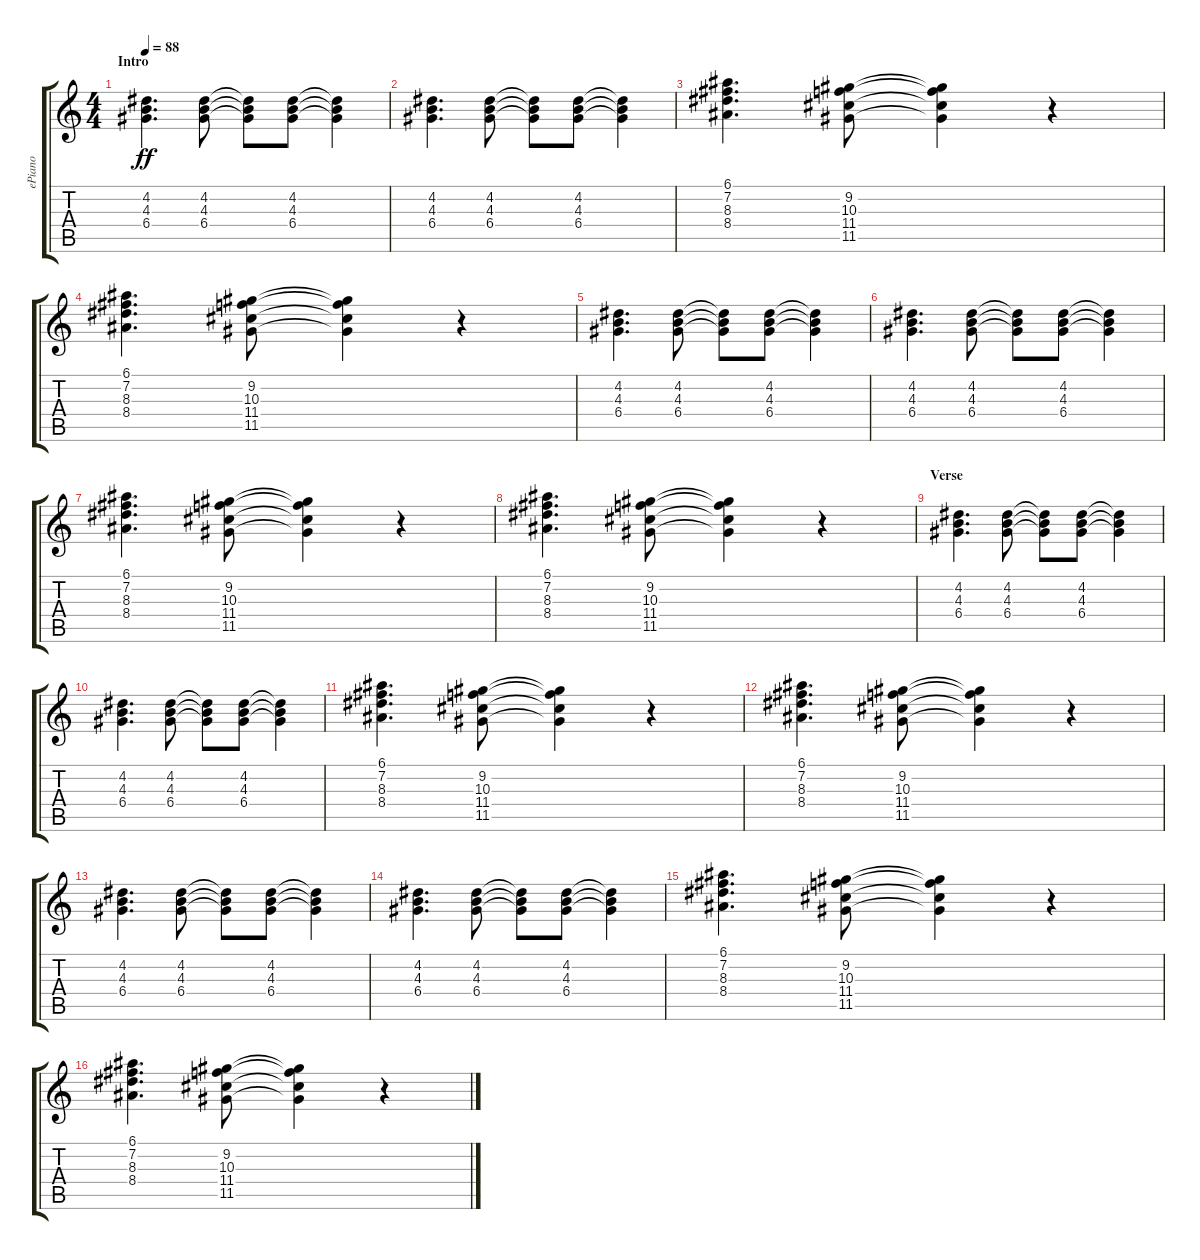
\track ("ePiano" "ePiano") {solo instrument acousticguitarsteel}
\staff {score tabs}
\tuning (E4 B3 G3 D3 A2 E2) {hide}
\ts (4 4)
\section ("" "Intro")
\tempo 88
\clef g2
\ks aminor
(4.2 4.3 6.4).4{d dy ff instrument acousticguitarsteel} (4.2 4.3 6.4).8 (4.2{t} 4.3{t} 6.4{t}).8 (4.2 4.3 6.4).8 (4.2{t} 4.3{t} 6.4{t}).4 |
(4.2 4.3 6.4).4{d} (4.2 4.3 6.4).8 (4.2{t} 4.3{t} 6.4{t}).8 (4.2 4.3 6.4).8 (4.2{t} 4.3{t} 6.4{t}).4 |
(6.1 7.2 8.3 8.4).4{d} (9.2 10.3 11.4 11.5).8 (9.2{t} 10.3{t} 11.4{t} 11.5{t}).4 r.4 |
(6.1 7.2 8.3 8.4).4{d} (9.2 10.3 11.4 11.5).8 (9.2{t} 10.3{t} 11.4{t} 11.5{t}).4 r.4 |
(4.2 4.3 6.4).4{d} (4.2 4.3 6.4).8 (4.2{t} 4.3{t} 6.4{t}).8 (4.2 4.3 6.4).8 (4.2{t} 4.3{t} 6.4{t}).4 |
(4.2 4.3 6.4).4{d} (4.2 4.3 6.4).8 (4.2{t} 4.3{t} 6.4{t}).8 (4.2 4.3 6.4).8 (4.2{t} 4.3{t} 6.4{t}).4 |
(6.1 7.2 8.3 8.4).4{d} (9.2 10.3 11.4 11.5).8 (9.2{t} 10.3{t} 11.4{t} 11.5{t}).4 r.4 |
(6.1 7.2 8.3 8.4).4{d} (9.2 10.3 11.4 11.5).8 (9.2{t} 10.3{t} 11.4{t} 11.5{t}).4 r.4 |
\section ("" "Verse")
(4.2 4.3 6.4).4{d} (4.2 4.3 6.4).8 (4.2{t} 4.3{t} 6.4{t}).8 (4.2 4.3 6.4).8 (4.2{t} 4.3{t} 6.4{t}).4 |
(4.2 4.3 6.4).4{d} (4.2 4.3 6.4).8 (4.2{t} 4.3{t} 6.4{t}).8 (4.2 4.3 6.4).8 (4.2{t} 4.3{t} 6.4{t}).4 |
(6.1 7.2 8.3 8.4).4{d} (9.2 10.3 11.4 11.5).8 (9.2{t} 10.3{t} 11.4{t} 11.5{t}).4 r.4 |
(6.1 7.2 8.3 8.4).4{d} (9.2 10.3 11.4 11.5).8 (9.2{t} 10.3{t} 11.4{t} 11.5{t}).4 r.4 |
(4.2 4.3 6.4).4{d} (4.2 4.3 6.4).8 (4.2{t} 4.3{t} 6.4{t}).8 (4.2 4.3 6.4).8 (4.2{t} 4.3{t} 6.4{t}).4 |
(4.2 4.3 6.4).4{d} (4.2 4.3 6.4).8 (4.2{t} 4.3{t} 6.4{t}).8 (4.2 4.3 6.4).8 (4.2{t} 4.3{t} 6.4{t}).4 |
(6.1 7.2 8.3 8.4).4{d} (9.2 10.3 11.4 11.5).8 (9.2{t} 10.3{t} 11.4{t} 11.5{t}).4 r.4 |
(6.1 7.2 8.3 8.4).4{d} (9.2 10.3 11.4 11.5).8 (9.2{t} 10.3{t} 11.4{t} 11.5{t}).4 r.4
